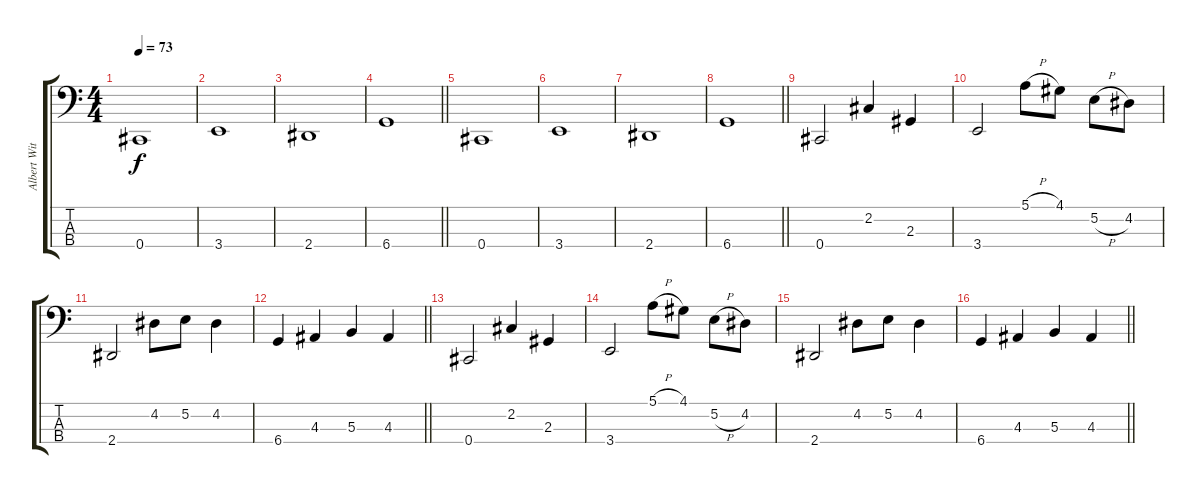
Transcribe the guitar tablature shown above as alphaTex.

\track ("Albert Witcfinder" "Albert Wit") {instrument electricbassfinger}
\staff {score tabs}
\tuning (E2 B1 Gb1 Db1) {hide}
\ts (4 4)
\tempo 73
\clef f4
\ks c
0.4.1{dy f} |
3.4.1 |
2.4.1 |
\barLineRight lightlight
6.4.1 |
0.4.1 |
3.4.1 |
2.4.1 |
\barLineRight lightlight
6.4.1 |
0.4.2 2.2.4 2.3.4 |
3.4.2 5.1{h}.8 4.1.8 5.2{h}.8 4.2.8 |
2.4.2 4.2.8 5.2.8 4.2.4 |
\barLineRight lightlight
6.4.4 4.3.4 5.3.4 4.3.4 |
0.4.2 2.2.4 2.3.4 |
3.4.2 5.1{h}.8 4.1.8 5.2{h}.8 4.2.8 |
2.4.2 4.2.8 5.2.8 4.2.4 |
\barLineRight lightlight
6.4.4 4.3.4 5.3.4 4.3.4
